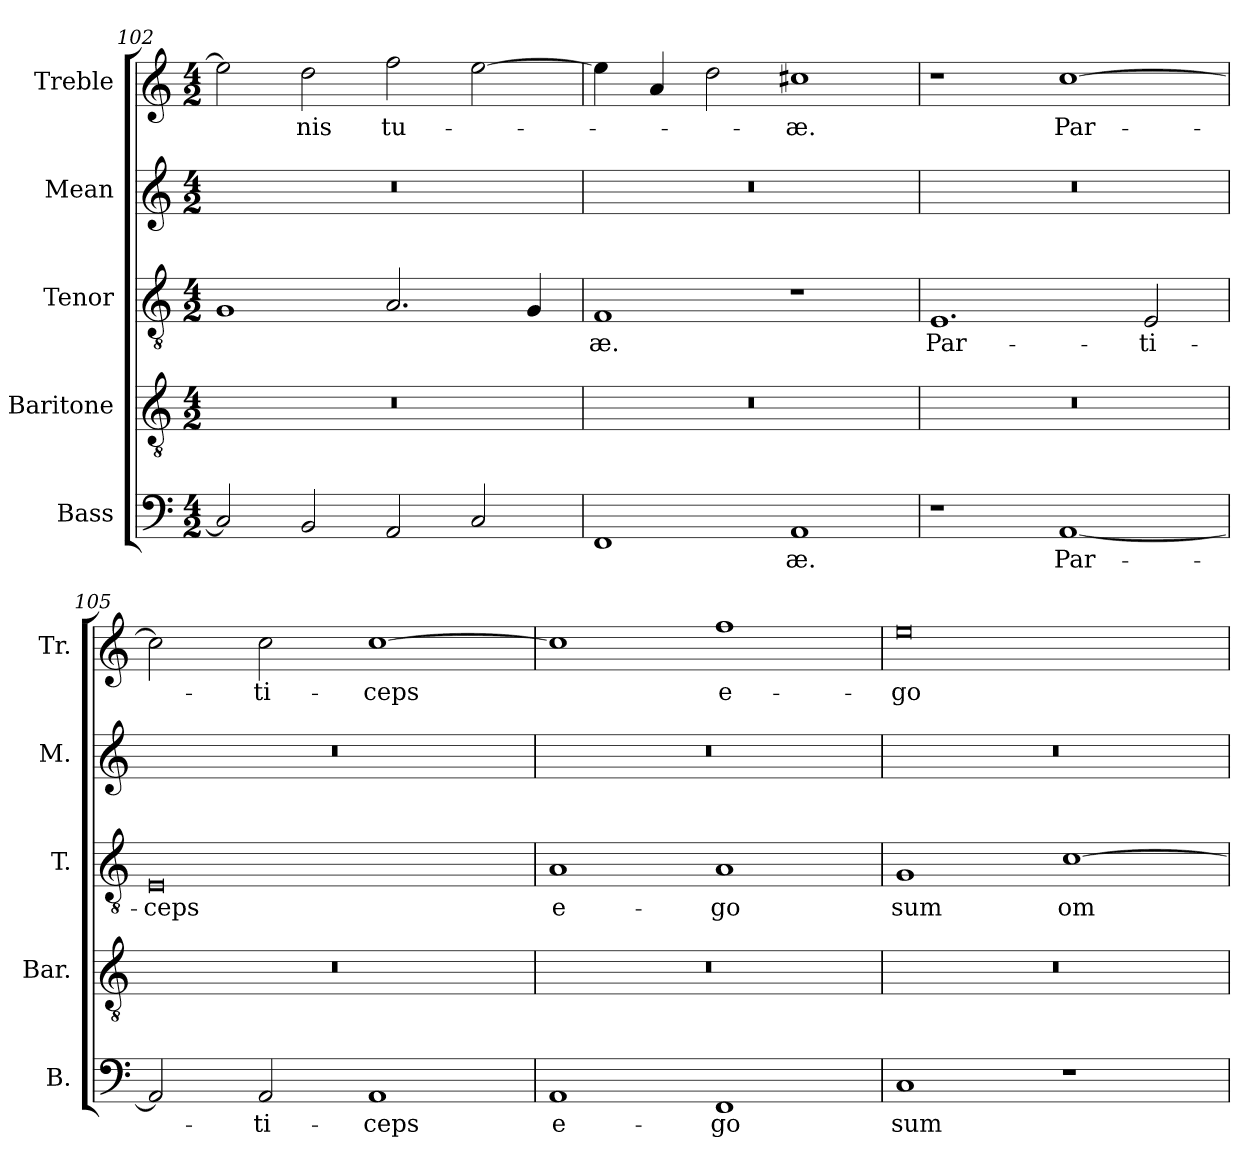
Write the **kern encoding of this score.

**kern	**text	**kern	**kern	**text	**kern	**kern	**text
*part5	*part5	*part4	*part3	*part3	*part2	*part1	*part1
*staff5	*staff5	*staff4	*staff3	*staff3	*staff2	*staff1	*staff1
*I"Bass	*	*I"Baritone	*I"Tenor	*	*I"Mean	*I"Treble	*
*I'B.	*	*I'Bar.	*I'T.	*	*I'M.	*I'Tr.	*
!!LO:LB:g=z
*clefF4	*	*clefGv2	*clefGv2	*	*clefG2	*clefG2	*
*	*	*ITrd7c12	*ITrd7c12	*	*	*	*
*k[]	*	*k[]	*k[]	*	*k[]	*k[]	*
*C:	*	*C:	*C:	*	*C:	*C:	*
*M4/2	*	*M4/2	*M4/2	*	*M4/2	*M4/2	*
=102	=102	=102	=102	=102	=102	=102	=102
!	!	!LO:N:vis=1	!	!	!LO:N:vis=1	!	!
2Ci/]	.	0r	1GGi	.	0r	2eei\]	.
!	!	!	!	!	!	!	!LO:LY:b:color=#000000
2BBi/	.	.	.	.	.	2ddi\	-nis
!	!	!	!	!	!	!	!LO:LY:b:color=#000000
2AAi/	.	.	2.AAi/	.	.	2ffi\	tu-
2Ci/	.	.	.	.	.	[2eei\	.
.	.	.	4GGi/	.	.	.	.
=103	=103	=103	=103	=103	=103	=103	=103
!	!	!LO:N:vis=1	!	!	!	!	!
!	!	!	!	!LO:LY:b:color=#000000	!LO:N:vis=1	!	!
1FFi	.	0r	1FFi	-æ.	0r	4eei\]	.
.	.	.	.	.	.	4ai/	.
.	.	.	.	.	.	2ddi\	.
!	!LO:LY:b:color=#000000	!	!	!	!	!	!
!	!	!	!	!	!	!	!LO:LY:b:color=#000000
1AAi	-æ.	.	1r	.	.	1cc#Xi	-æ.
=104	=104	=104	=104	=104	=104	=104	=104
!	!	!LO:N:vis=1	!	!	!	!	!
!	!	!	!	!LO:LY:b:color=#000000	!LO:N:vis=1	!	!
1r	.	0r	1.EEi	Par-	0r	1r	.
!	!LO:LY:b:color=#000000	!	!	!	!	!	!
!	!	!	!	!	!	!	!LO:LY:b:color=#000000
[1AAi	Par-	.	.	.	.	[1cci	Par-
!	!	!	!	!LO:LY:b:color=#000000	!	!	!
.	.	.	2EEi/	-ti-	.	.	.
=105	=105	=105	=105	=105	=105	=105	=105
!	!	!LO:N:vis=1	!	!	!	!	!
!	!	!	!	!LO:LY:b:color=#000000	!LO:N:vis=1	!	!
2AAi/]	.	0r	0EEi	-ceps	0r	2cci\]	.
!	!LO:LY:b:color=#000000	!	!	!	!	!	!
!	!	!	!	!	!	!	!LO:LY:b:color=#000000
2AAi/	-ti-	.	.	.	.	2cci\	-ti-
!	!LO:LY:b:color=#000000	!	!	!	!	!	!
!	!	!	!	!	!	!	!LO:LY:b:color=#000000
1AAi	-ceps	.	.	.	.	[1cci	-ceps
=106	=106	=106	=106	=106	=106	=106	=106
!	!LO:LY:b:color=#000000	!LO:N:vis=1	!	!	!	!	!
!	!	!	!	!LO:LY:b:color=#000000	!LO:N:vis=1	!	!
1AAi	e-	0r	1AAi	e-	0r	1cci]	.
!	!LO:LY:b:color=#000000	!	!	!	!	!	!
!	!	!	!	!LO:LY:b:color=#000000	!	!	!
!	!	!	!	!	!	!	!LO:LY:b:color=#000000
1FFi	-go	.	1AAi	-go	.	1ffi	e-
=107	=107	=107	=107	=107	=107	=107	=107
!	!LO:LY:b:color=#000000	!LO:N:vis=1	!	!	!	!	!
!	!	!	!	!LO:LY:b:color=#000000	!LO:N:vis=1	!	!
!	!	!	!	!	!	!	!LO:LY:b:color=#000000
1Ci	sum	0r	1GGi	sum	0r	0eei	-go
!	!	!	!	!LO:LY:b:color=#000000	!	!	!
1r	.	.	[1Ci	om-	.	.	.
=	=	=	=	=	=	=	=
*-	*-	*-	*-	*-	*-	*-	*-
